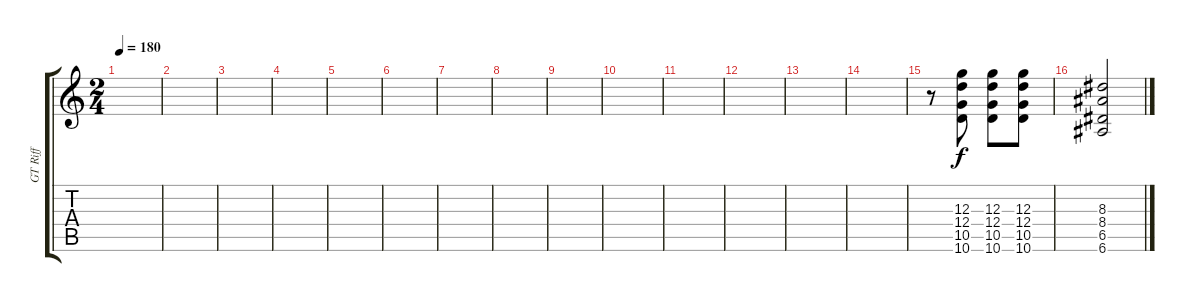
\track ("GT Riff" "GT Riff") {instrument overdrivenguitar}
\staff {score tabs}
\tuning (E4 B3 G3 D3 A2 E2) {hide}
\ts (2 4)
\tempo 180
\clef g2
\ks c
|
|
|
|
|
|
|
|
|
|
|
|
|
|
r.8 (12.3 12.4 10.5 10.6).8 (12.3 12.4 10.5 10.6).8 (12.3 12.4 10.5 10.6).8 |
(8.3 8.4 6.5 6.6).2
